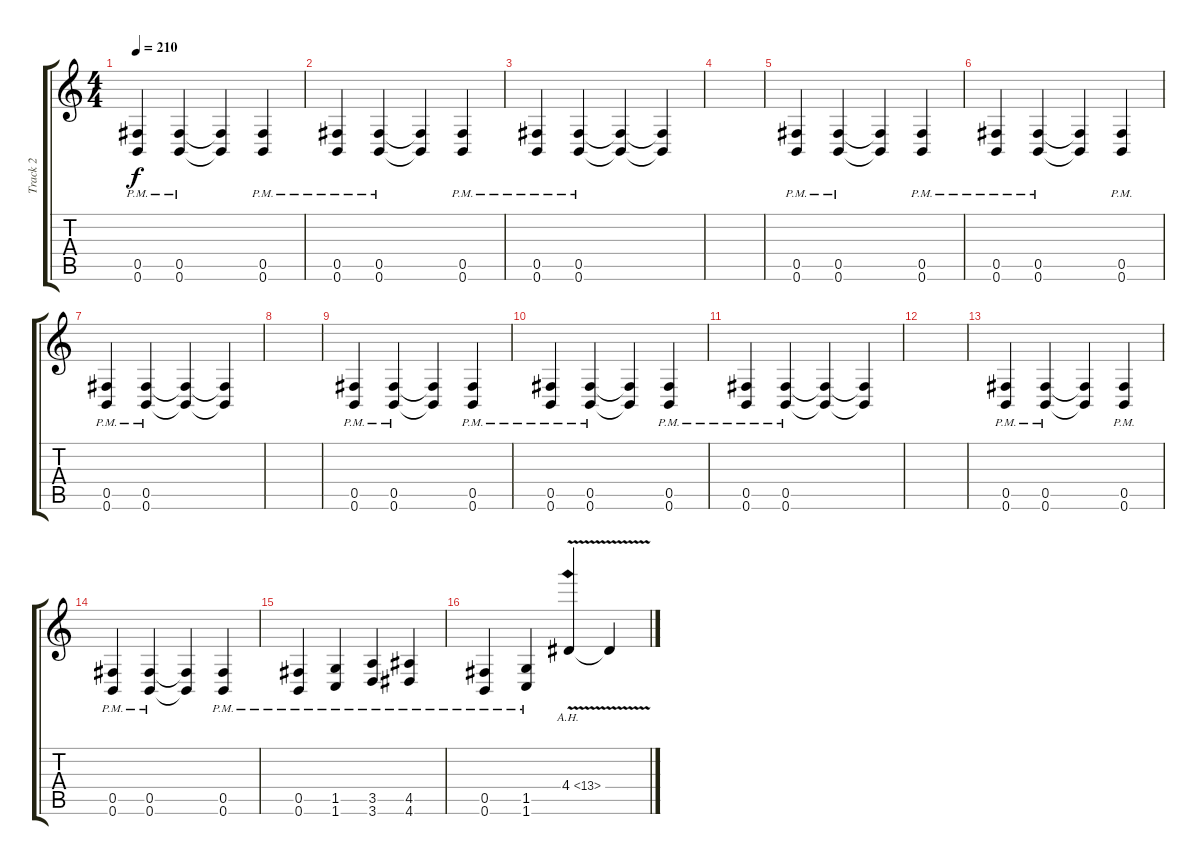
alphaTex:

\track ("Track 2" "Track 2") {instrument distortionguitar}
\staff {score tabs}
\tuning (Db4 Ab3 E3 B2 Gb2 B1) {hide}
\ts (4 4)
\tempo 210
\clef g2
\ks c
(0.5{pm} 0.6{pm}).4{dy f} (0.5{pm} 0.6{pm}).4 (0.5{t} 0.6{t}).4 (0.5{pm} 0.6{pm}).4 |
(0.5{pm} 0.6{pm}).4 (0.5{pm} 0.6{pm}).4 (0.5{t} 0.6{t}).4 (0.5{pm} 0.6{pm}).4 |
(0.5{pm} 0.6{pm}).4 (0.5{pm} 0.6{pm}).4 (0.5{t} 0.6{t}).4 (0.5{t} 0.6{t}).4 |
|
(0.5{pm} 0.6{pm}).4 (0.5{pm} 0.6{pm}).4 (0.5{t} 0.6{t}).4 (0.5{pm} 0.6{pm}).4 |
(0.5{pm} 0.6{pm}).4 (0.5{pm} 0.6{pm}).4 (0.5{t} 0.6{t}).4 (0.5{pm} 0.6{pm}).4 |
(0.5{pm} 0.6{pm}).4 (0.5{pm} 0.6{pm}).4 (0.5{t} 0.6{t}).4 (0.5{t} 0.6{t}).4 |
|
(0.5{pm} 0.6{pm}).4 (0.5{pm} 0.6{pm}).4 (0.5{t} 0.6{t}).4 (0.5{pm} 0.6{pm}).4 |
(0.5{pm} 0.6{pm}).4 (0.5{pm} 0.6{pm}).4 (0.5{t} 0.6{t}).4 (0.5{pm} 0.6{pm}).4 |
(0.5{pm} 0.6{pm}).4 (0.5{pm} 0.6{pm}).4 (0.5{t} 0.6{t}).4 (0.5{t} 0.6{t}).4 |
|
(0.5{pm} 0.6{pm}).4 (0.5{pm} 0.6{pm}).4 (0.5{t} 0.6{t}).4 (0.5{pm} 0.6{pm}).4 |
(0.5{pm} 0.6{pm}).4 (0.5{pm} 0.6{pm}).4 (0.5{t} 0.6{t}).4 (0.5{pm} 0.6{pm}).4 |
(0.5{pm} 0.6{pm}).4 (1.5{pm} 1.6{pm}).4 (3.5{pm} 3.6{pm}).4 (4.5{pm} 4.6{pm}).4 |
(0.5{pm} 0.6{pm}).4 (1.5{pm} 1.6{pm}).4 4.4{ah 9 v}.4 4.4{t}.4
